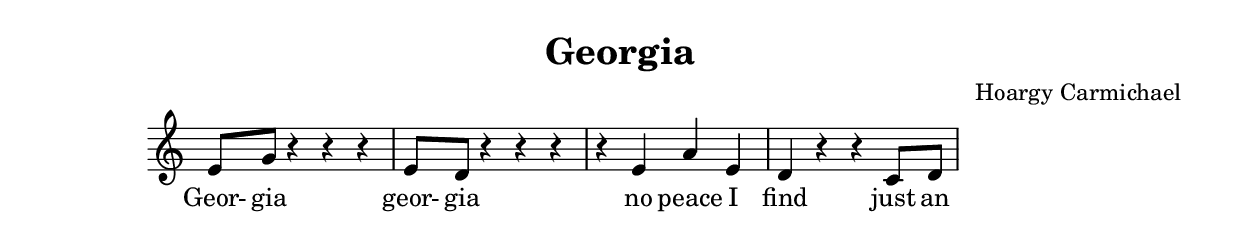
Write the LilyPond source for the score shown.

#(ly:set-option 'midi-extension "mid")
\version "2.12.3"
\include "english.ly"
\header{ 

title = "Georgia"
composer = "Hoargy Carmichael"}
%{
Title:Georgia
Author:Hoargy Carmichael

     Georgia Georgia
     No peace I find

  +         2  
| GP - -  - | GR - - - | - G D G | R - - SR |
  Geor-gia geor-gia no peace I find      just an   

 
  
  


%}
melody = {
\once \override Staff.TimeSignature #'stencil = ##f
\clef treble
\key c 
\major
\cadenzaOn
  e'8[ g'8] r4 r4 r4 \bar "|"  e'8[ d'8] r4 r4 r4 \bar "|"  r4 e'4 a'4 e'4 \bar "|"  d'4 r4 r4 c'8[ d'8] \bar "|" \break 
 }
text = \lyricmode {
Geor- gia geor- gia no peace I find just an 
}
\score{

<<
\new Voice = "one" {
\melody
}
\new Lyrics \lyricsto "one" \text
>>
\layout {
\context {
\Score
}
}
\midi {
\context {
\Score
tempoWholesPerMinute = #(ly:make-moment 200 4)
}
}
}